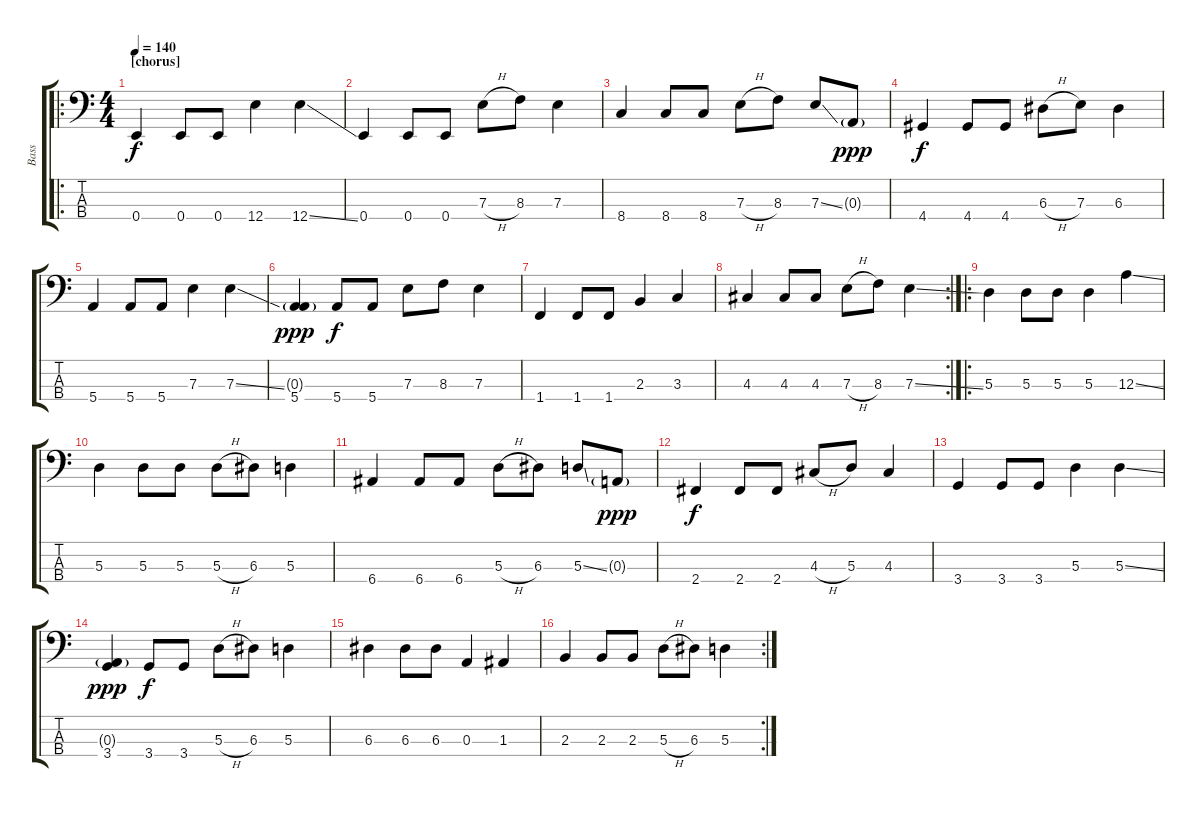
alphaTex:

\track ("Bass" "Bass") {instrument fretlessbass}
\staff {score tabs}
\tuning (G2 D2 A1 E1) {hide}
\ro
\ts (4 4)
\section ("" "[chorus]")
\tempo 140
\clef f4
\ks c
0.4.4{dy f} 0.4.8 0.4.8 12.4.4 12.4{ss}.4 |
0.4.4 0.4.8 0.4.8 7.3{h}.8 8.3.8 7.3.4 |
8.4.4 8.4.8 8.4.8 7.3{h}.8 8.3.8 7.3{ss}.8 0.3{g}.8{dy ppp} |
4.4.4{dy f} 4.4.8 4.4.8 6.3{h}.8 7.3.8 6.3.4 |
5.4.4 5.4.8 5.4.8 7.3.4 7.3{ss}.4 |
(0.3{g} 5.4).4{dy ppp} 5.4.8{dy f} 5.4.8 7.3.8 8.3.8 7.3.4 |
1.4.4 1.4.8 1.4.8 2.3.4 3.3.4 |
\rc 2
4.3.4 4.3.8 4.3.8 7.3{h}.8 8.3.8 7.3{ss}.4 |
\ro
5.3.4 5.3.8 5.3.8 5.3.4 12.3{ss}.4 |
5.3.4 5.3.8 5.3.8 5.3{h}.8 6.3.8 5.3.4 |
6.4.4 6.4.8 6.4.8 5.3{h}.8 6.3.8 5.3{ss}.8 0.3{g}.8{dy ppp} |
2.4.4{dy f} 2.4.8 2.4.8 4.3{h}.8 5.3.8 4.3.4 |
3.4.4 3.4.8 3.4.8 5.3.4 5.3{ss}.4 |
(0.3{g} 3.4).4{dy ppp} 3.4.8{dy f} 3.4.8 5.3{h}.8 6.3.8 5.3.4 |
6.3.4 6.3.8 6.3.8 0.3.4 1.3.4 |
\rc 2
2.3.4 2.3.8 2.3.8 5.3{h}.8 6.3.8 5.3.4
